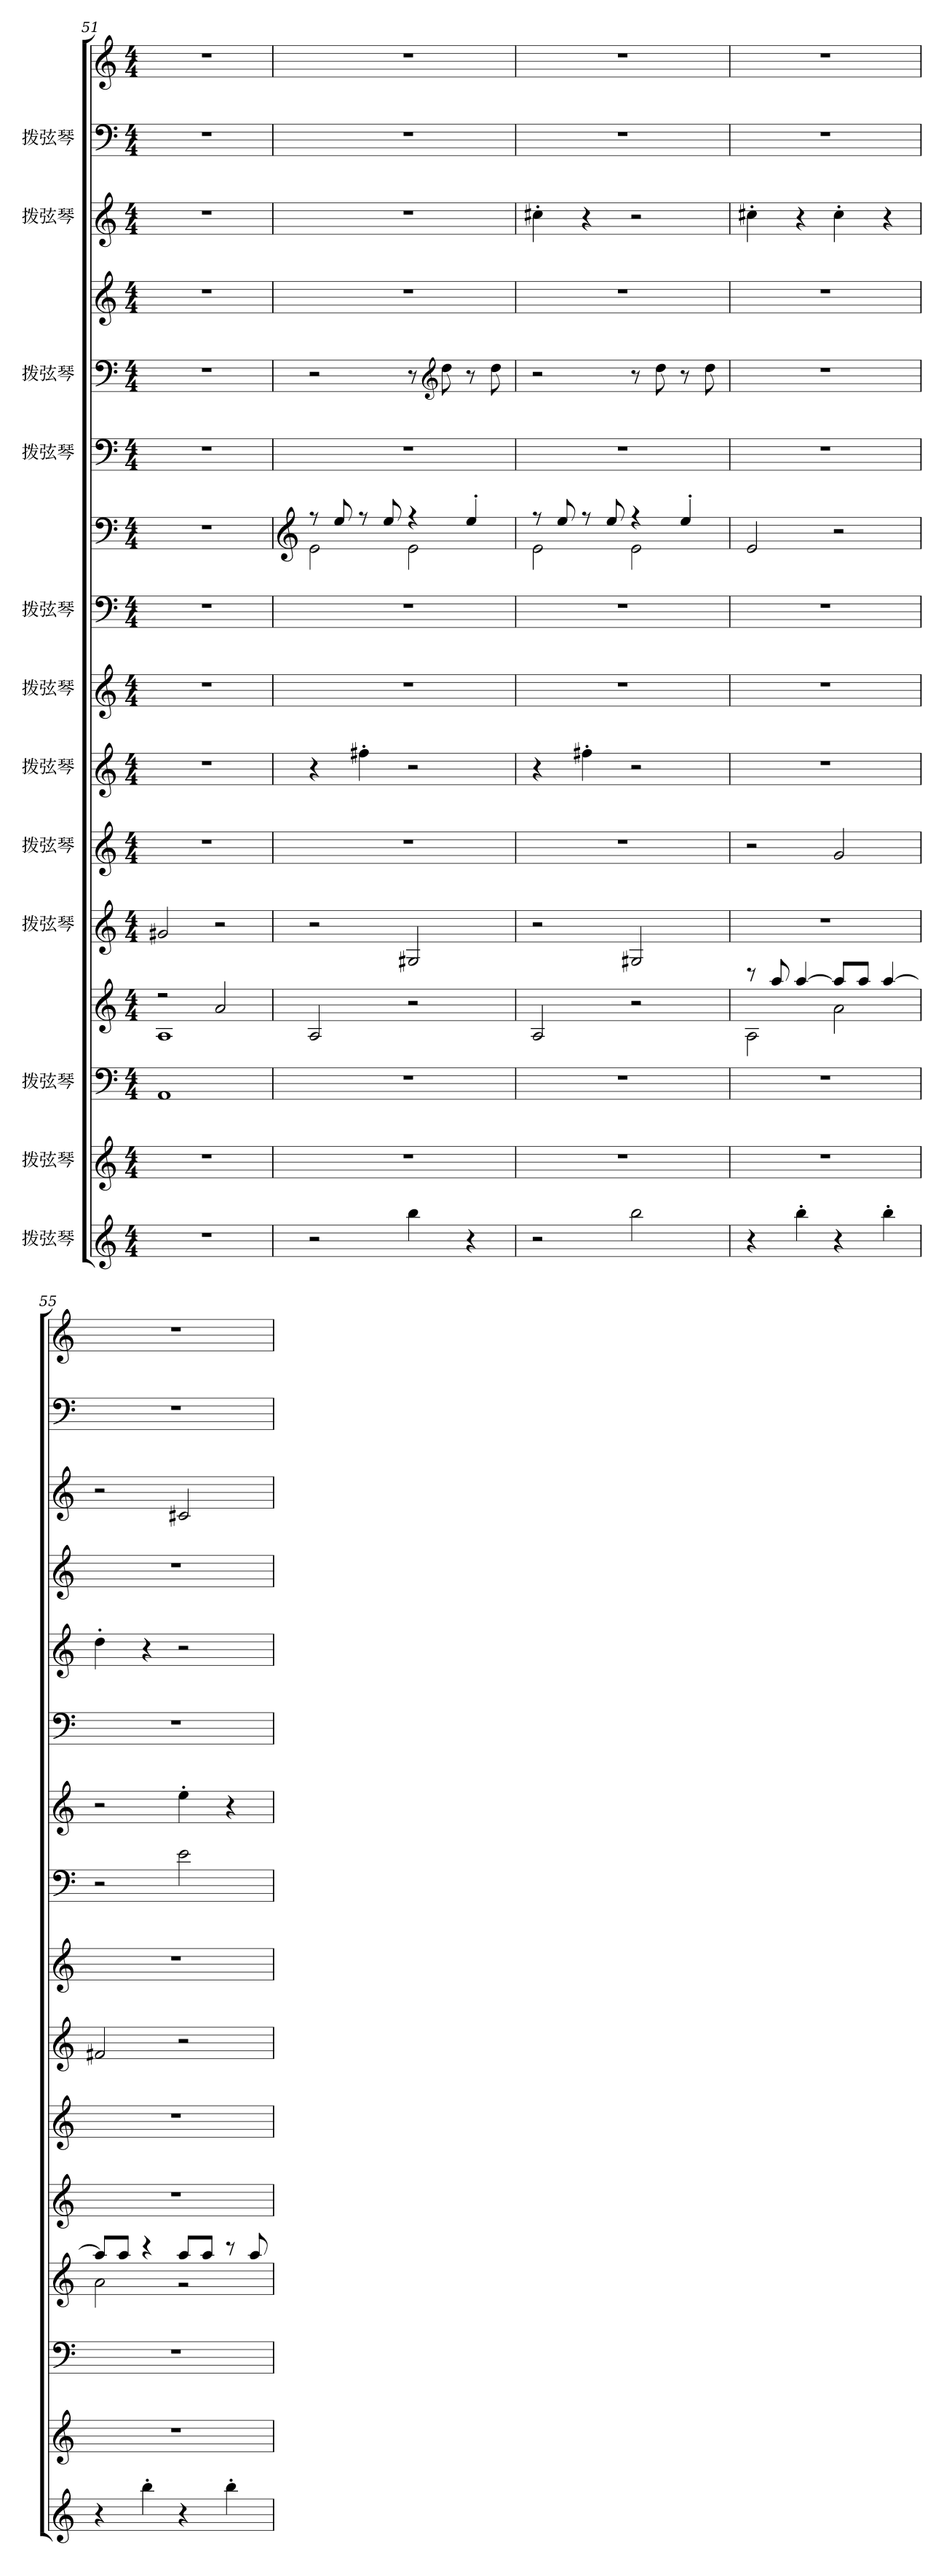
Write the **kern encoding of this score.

**kern	**kern	**kern	**kern	**kern	**kern	**kern	**kern	**kern	**kern	**kern	**kern	**kern	**kern	**kern	**kern
*part12	*part11	*part10	*part10	*part9	*part8	*part7	*part6	*part5	*part5	*part4	*part3	*part3	*part2	*part1	*part1
*staff16	*staff15	*staff14	*staff13	*staff12	*staff11	*staff10	*staff9	*staff8	*staff7	*staff6	*staff5	*staff4	*staff3	*staff2	*staff1
*I"拨弦琴	*I"拨弦琴	*I"拨弦琴	*	*I"拨弦琴	*I"拨弦琴	*I"拨弦琴	*I"拨弦琴	*I"拨弦琴	*	*I"拨弦琴	*I"拨弦琴	*	*I"拨弦琴	*I"拨弦琴	*
*clefG2	*clefG2	*clefF4	*clefG2	*clefG2	*clefG2	*clefG2	*clefG2	*clefF4	*clefF4	*clefF4	*clefF4	*clefG2	*clefG2	*clefF4	*clefG2
*k[]	*k[]	*k[]	*k[]	*k[]	*k[]	*k[]	*k[]	*k[]	*k[]	*k[]	*k[]	*k[]	*k[]	*k[]	*k[]
*M4/4	*M4/4	*M4/4	*M4/4	*M4/4	*M4/4	*M4/4	*M4/4	*M4/4	*M4/4	*M4/4	*M4/4	*M4/4	*M4/4	*M4/4	*M4/4
=51	=51	=51	=51	=51	=51	=51	=51	=51	=51	=51	=51	=51	=51	=51	=51
*	*	*	*^	*	*	*	*	*	*	*	*	*	*	*	*
1r	1r	1AA	2r	1A	2g#X/	1r	1r	1r	1r	1r	1r	1r	1r	1r	1r	1r
.	.	.	2a/	.	2r	.	.	.	.	.	.	.	.	.	.	.
*	*	*	*v	*v	*	*	*	*	*	*	*	*	*	*	*	*
=52	=52	=52	=52	=52	=52	=52	=52	=52	=52	=52	=52	=52	=52	=52	=52
*	*	*	*	*	*	*	*	*	*clefG2	*	*	*	*	*	*
*	*	*	*	*	*	*	*	*	*^	*	*	*	*	*	*
2r	1r	1r	2A/	2r	1r	4r	1r	1r	8r	2e\	1r	2r	1r	1r	1r	1r
.	.	.	.	.	.	.	.	.	8ee/	.	.	.	.	.	.	.
.	.	.	.	.	.	4ff#X'\	.	.	8r	.	.	.	.	.	.	.
.	.	.	.	.	.	.	.	.	8ee/	.	.	.	.	.	.	.
4bb\	.	.	2r	2G#X/	.	2r	.	.	4r	2e\	.	8r	.	.	.	.
*	*	*	*	*	*	*	*	*	*	*	*	*clefG2	*	*	*	*
.	.	.	.	.	.	.	.	.	.	.	.	8dd\	.	.	.	.
4r	.	.	.	.	.	.	.	.	4ee'/	.	.	8r	.	.	.	.
.	.	.	.	.	.	.	.	.	.	.	.	8dd\	.	.	.	.
!!LO:PB:g=z
=53	=53	=53	=53	=53	=53	=53	=53	=53	=53	=53	=53	=53	=53	=53	=53	=53
2r	1r	1r	2A/	2r	1r	4r	1r	1r	8r	2e\	1r	2r	1r	4cc#X'\	1r	1r
.	.	.	.	.	.	.	.	.	8ee/	.	.	.	.	.	.	.
.	.	.	.	.	.	4ff#X'\	.	.	8r	.	.	.	.	4r	.	.
.	.	.	.	.	.	.	.	.	8ee/	.	.	.	.	.	.	.
2bb\	.	.	2r	2G#X/	.	2r	.	.	4r	2e\	.	8r	.	2r	.	.
.	.	.	.	.	.	.	.	.	.	.	.	8dd\	.	.	.	.
.	.	.	.	.	.	.	.	.	4ee'/	.	.	8r	.	.	.	.
.	.	.	.	.	.	.	.	.	.	.	.	8dd\	.	.	.	.
*	*	*	*	*	*	*	*	*	*v	*v	*	*	*	*	*	*
=54	=54	=54	=54	=54	=54	=54	=54	=54	=54	=54	=54	=54	=54	=54	=54
*	*	*	*^	*	*	*	*	*	*	*	*	*	*	*	*
4r	1r	1r	8r	2A\	1r	2r	1r	1r	1r	2e/	1r	1r	1r	4cc#X'\	1r	1r
.	.	.	8aa/	.	.	.	.	.	.	.	.	.	.	.	.	.
4bb'\	.	.	[4aa/	.	.	.	.	.	.	.	.	.	.	4r	.	.
4r	.	.	8aa/L]	2a\	.	2g/	.	.	.	2r	.	.	.	4cc#'\	.	.
.	.	.	8aa/J	.	.	.	.	.	.	.	.	.	.	.	.	.
4bb'\	.	.	[4aa/	.	.	.	.	.	.	.	.	.	.	4r	.	.
=55	=55	=55	=55	=55	=55	=55	=55	=55	=55	=55	=55	=55	=55	=55	=55	=55
4r	1r	1r	8aa/L]	2a\	1r	1r	2f#X/	1r	2r	2r	1r	4dd'\	1r	2r	1r	1r
.	.	.	8aa/J	.	.	.	.	.	.	.	.	.	.	.	.	.
4bb'\	.	.	4r	.	.	.	.	.	.	.	.	4r	.	.	.	.
4r	.	.	8aa/L	2r	.	.	2r	.	2e\	4ee'\	.	2r	.	2c#X/	.	.
.	.	.	8aa/J	.	.	.	.	.	.	.	.	.	.	.	.	.
4bb'\	.	.	8r	.	.	.	.	.	.	4r	.	.	.	.	.	.
.	.	.	8aa/	.	.	.	.	.	.	.	.	.	.	.	.	.
*	*	*	*v	*v	*	*	*	*	*	*	*	*	*	*	*	*
=	=	=	=	=	=	=	=	=	=	=	=	=	=	=	=
*-	*-	*-	*-	*-	*-	*-	*-	*-	*-	*-	*-	*-	*-	*-	*-
